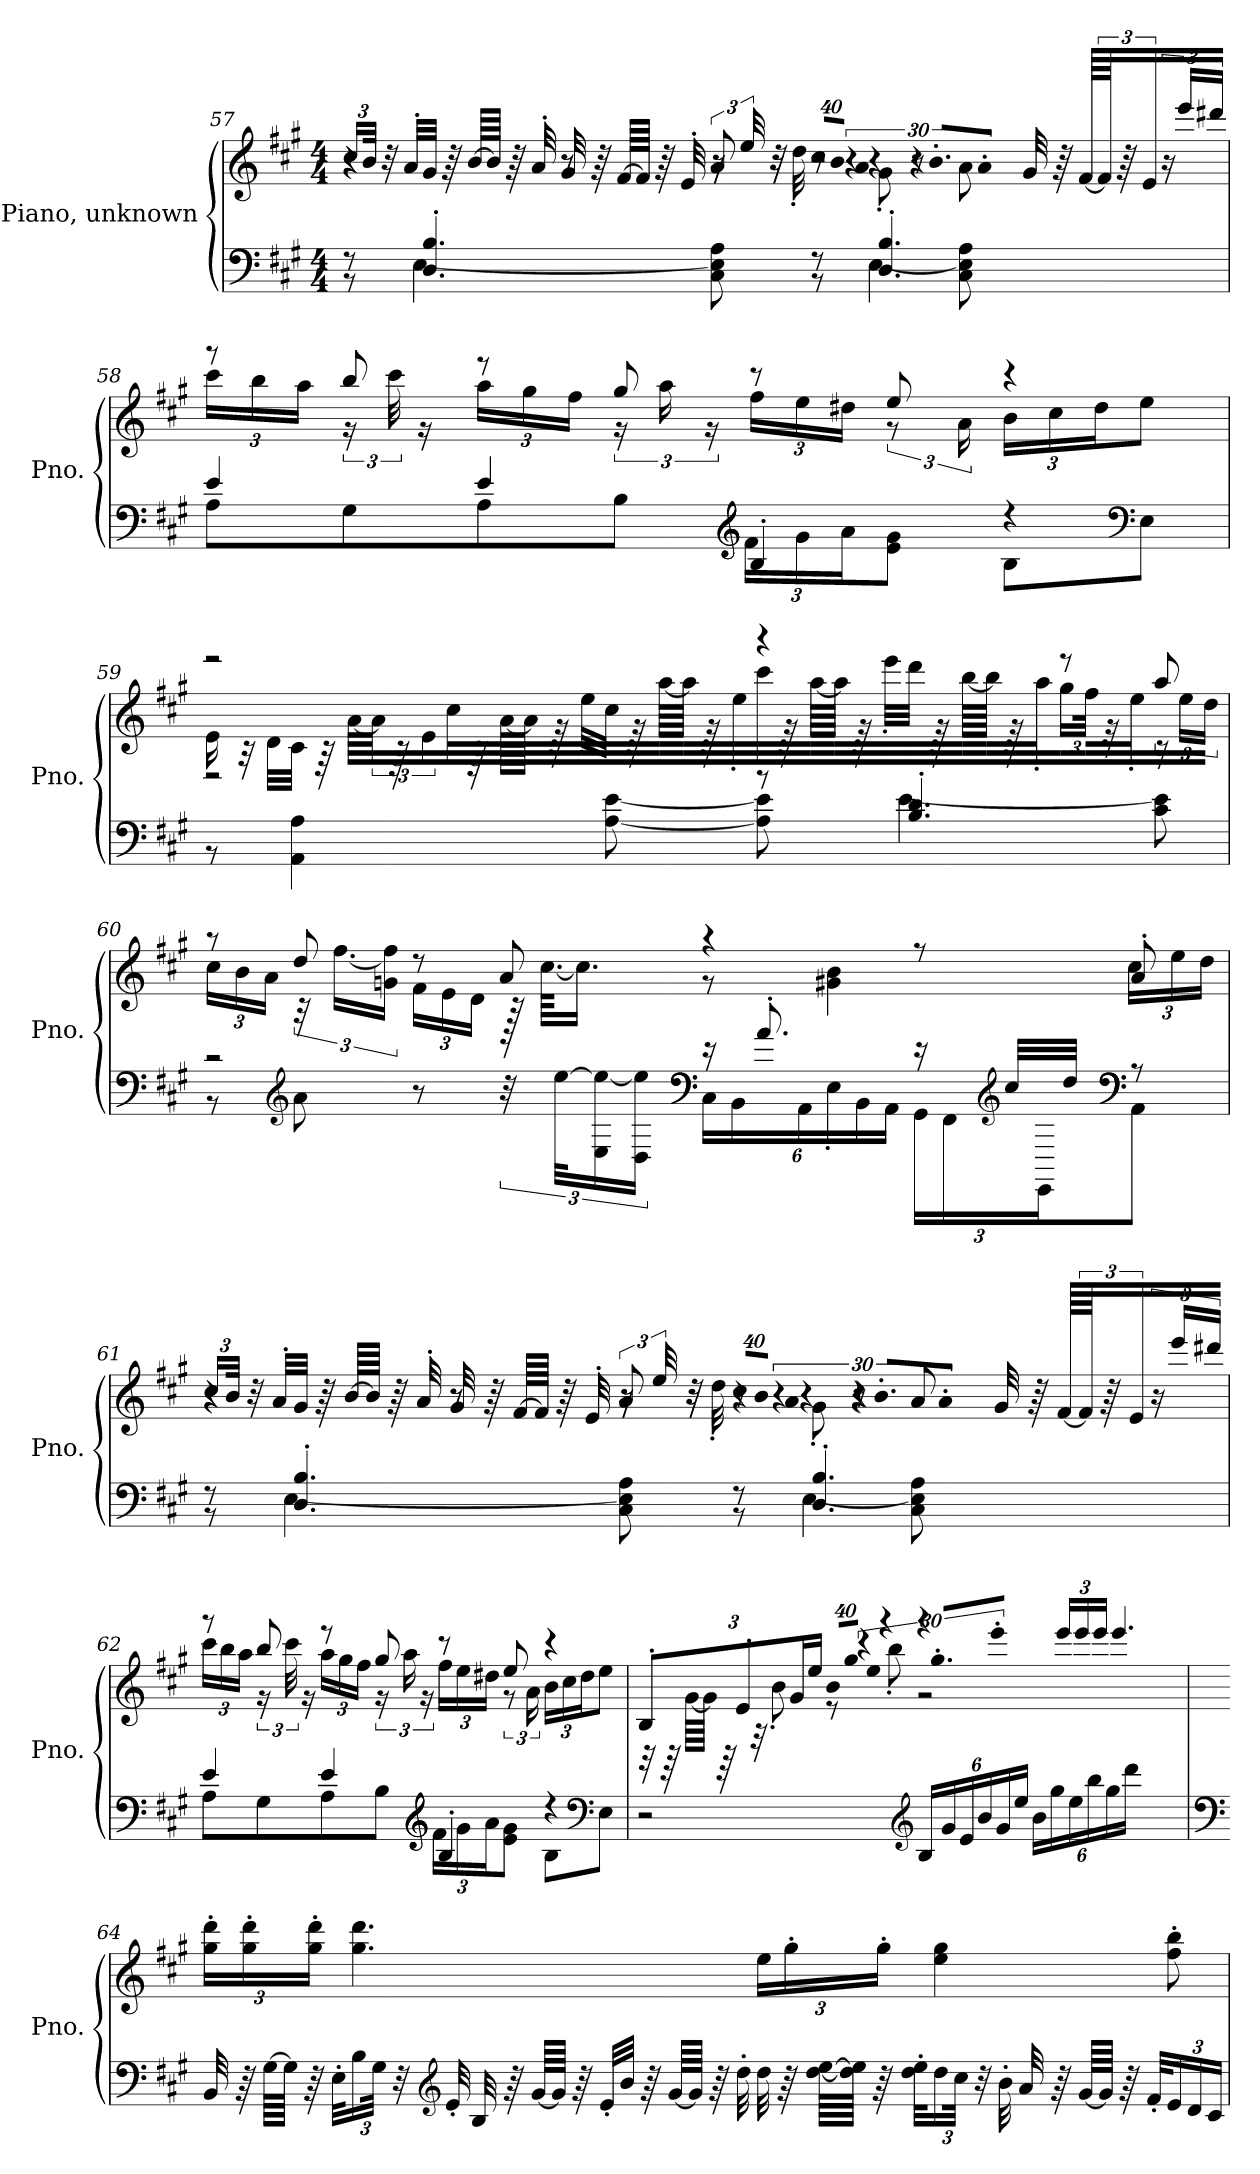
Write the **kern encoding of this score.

**kern	**kern
*part1	*part1
*staff2	*staff1
*I"Piano, unknown	*
*I'Pno.	*
!!LO:PB:g=z
*clefF4	*clefG2
*k[f#c#g#]	*k[f#c#g#]
*M4/4	*M4/4
=57	=57
*^	*
*	*	*Xbrackettup
*	*	*^
*	*	*	*^
8r	8r	24cc#/LL	4r	4r
.	.	48b/JJk	.	.
.	.	32r	.	.
.	.	32a'/LLL	.	.
4.D/' 4.B/'	[4E\	32g#/JJJ	.	.
.	.	64r	.	.
.	.	[64b/LLLL	.	.
.	.	64b/JJJJ]	.	.
.	.	64r	.	.
.	.	32a'/	.	.
.	.	32g#/	8r	8r
.	.	64r	.	.
.	.	[64f#/LLLL	.	.
.	.	64f#/JJJJ]	.	.
.	.	64r	.	.
.	.	32e'/	.	.
*	*	*brackettup	*	*
.	8C#\ 8E\] 8A\	24r	16r	8a/
.	.	48ee/	.	.
.	.	16r	32r	.
.	.	.	32dd'\	.
!	!	!LO:N:vis=32	!	!
8r	8r	640%23cc#/LLL	8r	2r
!	!	!LO:N:vis=32	!	!
.	.	640%23b/JJJ	.	.
!	!	!LO:N:vis=64	!	!
.	.	960%17r	.	.
!	!	!LO:N:vis=64	!	!
.	.	960%17a/	.	.
!	!	!LO:N:vis=32	!	!
.	.	640%23r	.	.
4.D/' 4.B/'	[4E\	.	8g#'\	.
!	!	!LO:N:vis=64	!	!
.	.	960%17r	.	.
!	!	!LO:N:vis=32.	!	!
.	.	1920%103b'/LLL	.	.
!	!	!LO:N:vis=32	!	!
.	.	640%23a'/JJJ	.	.
.	.	.	8r	.
.	.	32g#/	.	.
.	.	64r	.	.
.	.	[64f#/LLLL	.	.
.	.	96f#/JJJJ]	.	.
.	.	96r	.	.
.	.	24e/	.	.
.	8C#\ 8E\] 8A\	.	8a\	.
.	.	24r	.	.
.	.	24eee/LL	.	.
.	.	24ddd#X/JJ	.	.
1920ryy	1920ryy	.	1920ryy	1920ryy
*	*	*	*v	*v
!!LO:LB:g=z
=58	=58	=58	=58
*	*	*	*Xbrackettup
4e/	8A\L	8r	24ccc#\LL
.	.	.	24bb\
.	.	.	24aa\JJ
*	*	*	*brackettup
.	8G#\	8bb/	24r
.	.	.	48ccc#\
.	.	.	16r
*	*	*	*Xbrackettup
4e/	8A\	8r	24aa\LL
.	.	.	24gg#\
.	.	.	24ff#\JJ
*	*	*	*brackettup
.	8B\J	8gg#/	24r
.	.	.	24aa\
.	.	.	24r
*clefG2	*	*	*
*	*Xbrackettup	*	*Xbrackettup
4B'/	24f#\LL	8r	24ff#\LL
.	24g#\	.	24ee\
.	24a\J	.	24dd#X\JJ
*	*	*	*brackettup
.	8e\ 8g#\J	8ee/	12r
.	.	.	24a\
*	*	*	*Xbrackettup
4r	8B\L	4r	24b\LL
.	.	.	24cc#\
.	.	.	24dd#\J
*clefF4	*	*	*
.	8E\J	.	8ee\J
!!LO:LB:g=z	!!
=59	=59	=59	=59
2r	8r	2r	16e\
.	.	.	32r
.	.	.	32d\LLL
.	4AA\ 4A\	.	32c#\JJJ
.	.	.	64r
.	.	.	[64a\LLLL
*	*	*	*brackettup
.	.	.	96a\JJJJ]
.	.	.	96r
.	.	.	24e\
.	.	.	32cc#\
.	.	.	64r
.	.	.	[64a\LLLL
.	.	.	64a\JJJJ]
.	.	.	64r
.	.	.	32ee'\LLL
.	[8A\ [8e\	.	32cc#\JJJ
.	.	.	64r
.	.	.	[64aa\LLLL
.	.	.	64aa\JJJJ]
.	.	.	64r
.	.	.	32ee'\
8r	8A\] 8e\]	4r	32ccc#\
.	.	.	64r
.	.	.	[64aa\LLLL
.	.	.	64aa\JJJJ]
.	.	.	64r
.	.	.	32eee'\LLL
4.B/' 4.d/'	[4e\	.	32ddd\JJJ
.	.	.	64r
.	.	.	[64bb\LLLL
.	.	.	64bb\JJJJ]
.	.	.	64r
.	.	.	32aa'\
*	*	*	*Xbrackettup
.	.	8r	24gg#\LL
.	.	.	48ff#\JJk
.	.	.	32r
.	.	.	32ee'\
*	*	*	*brackettup
.	8c#\ 8e\]	8aa/	24r
.	.	.	24ee\LL
.	.	.	24dd\JJ
!!LO:LB:g=z	!!
=60	=60	=60	=60
*	*	*	*Xbrackettup
2r	8r	8r	24cc#\LL
.	.	.	24b\
.	.	.	24a\JJ
*clefG2	*	*	*
*	*	*	*brackettup
.	8a\	8dd/	48r
.	.	.	[24.ff#\LL
.	.	.	24gn\ 24ff#\]JJ
*	*	*	*Xbrackettup
.	8r	8r	24f#\LL
.	.	.	24e\
.	.	.	24d\JJ
*	*brackettup	*	*
.	48r	8a/	128r
.	.	.	[64.cc#\KKLL
.	[48ee\KLL	.	.
.	.	.	16.cc#\JJ]
.	24E\ 24ee\_	.	.
.	24D\ 24ee\]JJ	.	.
*clefF4	*	*	*
*	*Xbrackettup	*	*
16r	24C#\LL	4r	8r
.	24BB\	.	.
8.a'/	.	.	.
.	24AA\	.	.
.	24E'\	.	4g#X\ 4b\
.	24BB\	.	.
.	24AA\JJ	.	.
16r	24GG#\LL	8r	.
.	24FF#\	.	.
*clefG2	*	*	*
32cc#/LLL	.	.	.
.	24EE\J	.	.
32dd/JJJ	.	.	.
*clefF4	*	*	*
8r	8AA\J	8a'/	24cc#\LL
.	.	.	24ee\
.	.	.	24dd\JJ
!!LO:LB:g=z
=61	=61	=61	=61
*	*	*	*^
8r	8r	24cc#/LL	4r	4r
.	.	48b/JJk	.	.
.	.	32r	.	.
.	.	32a'/LLL	.	.
4.D/' 4.B/'	[4E\	32g#/JJJ	.	.
.	.	64r	.	.
.	.	[64b/LLLL	.	.
.	.	64b/JJJJ]	.	.
.	.	64r	.	.
.	.	32a'/	.	.
.	.	32g#/	8r	8r
.	.	64r	.	.
.	.	[64f#/LLLL	.	.
.	.	64f#/JJJJ]	.	.
.	.	64r	.	.
.	.	32e'/	.	.
*	*	*brackettup	*	*
.	8C#\ 8E\] 8A\	24r	16r	8a/
.	.	48ee/	.	.
.	.	16r	32r	.
.	.	.	32dd'\	.
!	!	!LO:N:vis=32	!	!
8r	8r	640%23cc#/LLL	8r	4r
!	!	!LO:N:vis=32	!	!
.	.	640%23b/JJJ	.	.
!	!	!LO:N:vis=64	!	!
.	.	960%17r	.	.
!	!	!LO:N:vis=64	!	!
.	.	960%17a/	.	.
!	!	!LO:N:vis=32	!	!
.	.	640%23r	.	.
4.D/' 4.B/'	[4E\	.	8g#'\	.
!	!	!LO:N:vis=64	!	!
.	.	960%17r	.	.
!	!	!LO:N:vis=32.	!	!
.	.	1920%103b'/LLL	.	.
!	!	!LO:N:vis=32	!	!
.	.	640%23a'/JJJ	.	.
.	.	.	4r	8r
.	.	32g#/	.	.
.	.	64r	.	.
.	.	[64f#/LLLL	.	.
.	.	96f#/JJJJ]	.	.
.	.	96r	.	.
.	.	24e/	.	.
.	8C#\ 8E\] 8A\	.	.	8a/
.	.	24r	.	.
.	.	24eee/LL	.	.
.	.	24ddd#X/JJ	.	.
1920ryy	1920ryy	.	1920ryy	1920ryy
*	*	*	*v	*v
!!LO:LB:g=z
=62	=62	=62	=62
*	*	*	*Xbrackettup
4e/	8A\L	8r	24ccc#\LL
.	.	.	24bb\
.	.	.	24aa\JJ
*	*	*	*brackettup
.	8G#\	8bb/	24r
.	.	.	48ccc#\
.	.	.	16r
*	*	*	*Xbrackettup
4e/	8A\	8r	24aa\LL
.	.	.	24gg#\
.	.	.	24ff#\JJ
*	*	*	*brackettup
.	8B\J	8gg#/	24r
.	.	.	24aa\
.	.	.	24r
*clefG2	*	*	*
*	*	*	*Xbrackettup
4B'/	24f#\LL	8r	24ff#\LL
.	24g#\	.	24ee\
.	24a\J	.	24dd#X\JJ
*	*	*	*brackettup
.	8e\ 8g#\J	8ee/	12r
.	.	.	24a\
*	*	*	*Xbrackettup
4r	8B\L	4r	24b\LL
.	.	.	24cc#\
.	.	.	24dd#\J
*clefF4	*	*	*
.	8E\J	.	8ee\J
*v	*v	*	*
!!LO:PB:g=z	!!
=63	=63	=63
2r	12B'/L	32r
.	.	64r
.	.	[64g#\LLLL
.	.	64g#\JJJJ]
.	.	64r
.	12e'/	.
.	.	32r
.	.	8b'\
.	24g#/L	.
.	24ee/JJ	.
*	*brackettup	*
!	!LO:N:vis=32	!
.	640%23b/LLL	8r
!	!LO:N:vis=32	!
.	640%23gg#/JJJ	.
!	!LO:N:vis=64	!
.	960%17r	.
!	!LO:N:vis=64	!
.	960%17ee/	.
!	!LO:N:vis=32	!
.	640%23r	.
.	.	8bb'\
!	!LO:N:vis=64	!
.	960%17r	.
!	!LO:N:vis=32.	!
.	1920%103gg#'/LLL	.
!	!LO:N:vis=32	!
.	640%23eee'/JJJ	.
*clefG2	*	*
24B/LL	.	2r
*	*Xbrackettup	*
.	24eee/LL	.
24g#/	.	.
.	24eee/	.
24e/	.	.
.	24eee/JJ	.
24b/	.	.
.	4.eee/	.
24g#/	.	.
24ee/JJ	.	.
24b\LL	.	.
24gg#\	.	.
24ee\	.	.
24bb\	.	.
24gg#\	.	.
24ddd\JJ	.	.
1920ryy	.	1920ryy
*	*v	*v
!!LO:LB:g=z
=64	=64
*clefF4	*
32BB/	24gg#\' 24ddd\'LL
64r	.
.	24gg#\' 24ddd\'
[64G#\LLLL	.
64G#\JJJJ]	.
64r	.
.	24gg#\' 24ddd\'JJ
32E'\KLL	.
24B\	4.gg#\ 4.ddd\
48G#\JJk	.
32r	.
*clefG2	*
32e'/	.
32B/	.
64r	.
[64g#/LLLL	.
64g#/JJJJ]	.
64r	.
32e'/LLL	.
32b/JJJ	.
64r	.
[64g#/LLLL	.
64g#/JJJJ]	.
64r	.
32dd'\	.
32dd\	24ee\LL
64r	.
.	24gg#'\
[64dd\ [64ee\LLLL	.
64dd\] 64ee\]JJJJ	.
64r	.
.	24gg#'\JJ
32dd\' 32ee\'KLL	.
24dd\	4ee\ 4gg#\
48cc#\JJk	.
32r	.
32b'\	.
32a/	.
64r	.
[64g#/LLLL	.
64g#/JJJJ]	.
64r	.
32f#'/KLL	.
24e/	8ff#\' 8bb\'
24d/	.
24c#/JJ	.
=	=
*-	*-
